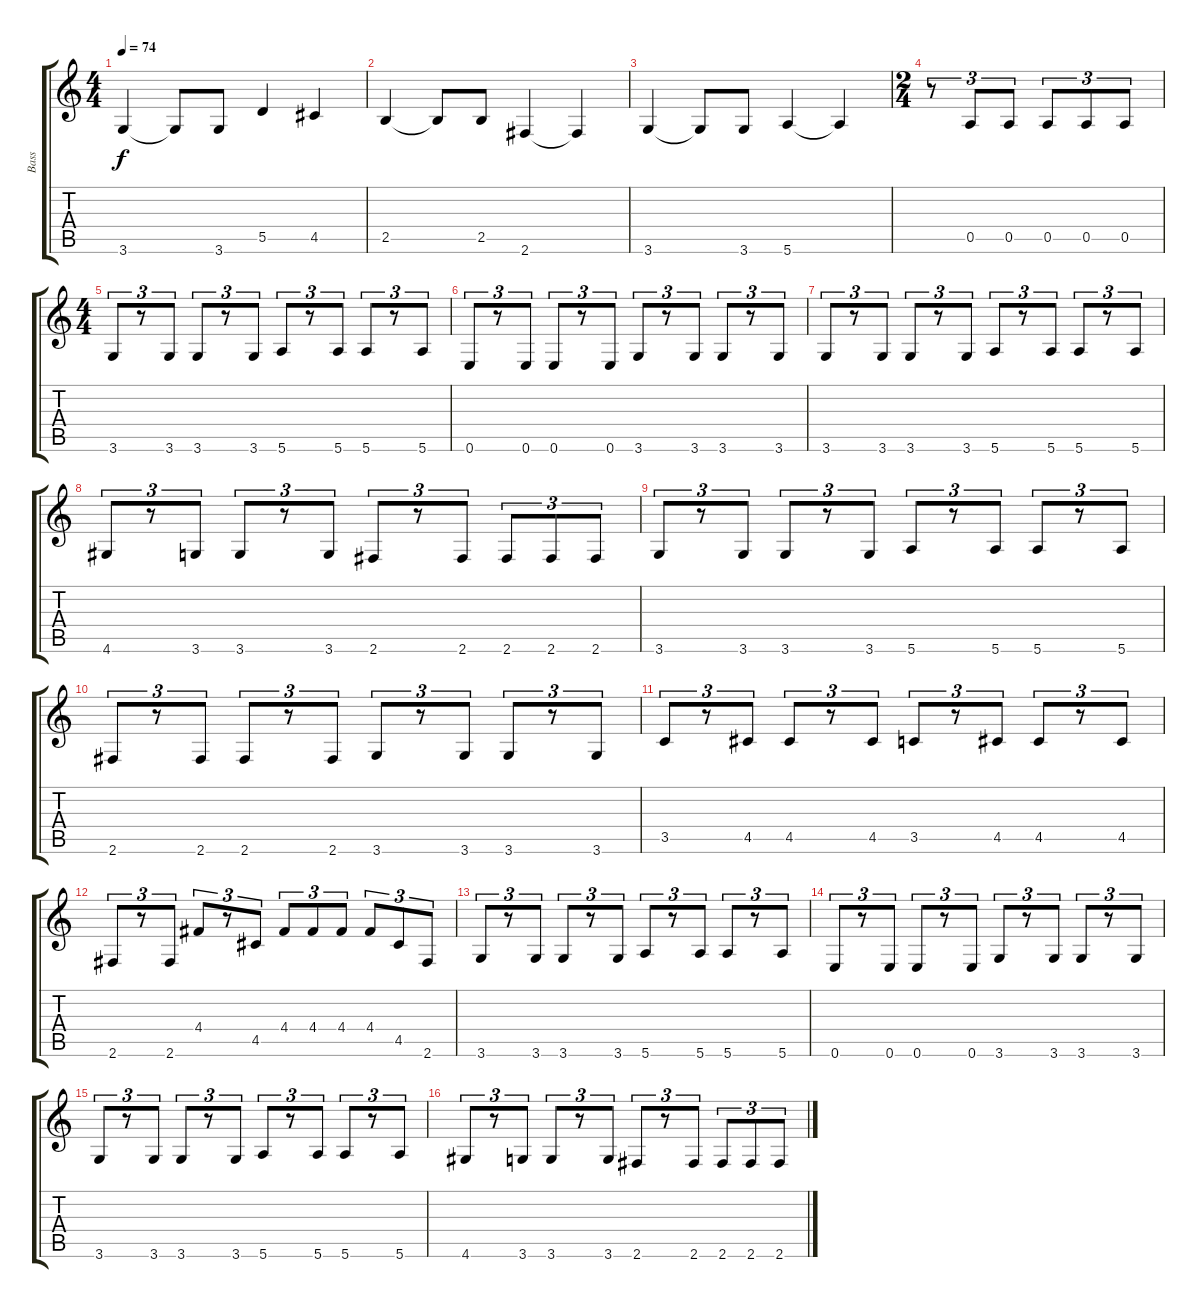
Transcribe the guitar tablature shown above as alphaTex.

\track ("Bass" "Bass") {instrument electricbassfinger}
\staff {score tabs}
\tuning (E4 B3 G3 D3 A2 E2) {hide}
\ts (4 4)
\tempo 74
\clef g2
\ks c
3.6.4{dy f} 3.6{t}.8 3.6.8 5.5.4 4.5.4 |
2.5.4 2.5{t}.8 2.5.8 2.6.4 2.6{t}.4 |
3.6.4 3.6{t}.8 3.6.8 5.6.4 5.6{t}.4 |
\ts (2 4)
r.8{tu (3 2)} 0.5.8{tu (3 2)} 0.5.8{tu (3 2)} 0.5.8{tu (3 2)} 0.5.8{tu (3 2)} 0.5.8{tu (3 2)} |
\ts (4 4)
3.6.8{tu (3 2)} r.8{tu (3 2)} 3.6.8{tu (3 2)} 3.6.8{tu (3 2)} r.8{tu (3 2)} 3.6.8{tu (3 2)} 5.6.8{tu (3 2)} r.8{tu (3 2)} 5.6.8{tu (3 2)} 5.6.8{tu (3 2)} r.8{tu (3 2)} 5.6.8{tu (3 2)} |
0.6.8{tu (3 2)} r.8{tu (3 2)} 0.6.8{tu (3 2)} 0.6.8{tu (3 2)} r.8{tu (3 2)} 0.6.8{tu (3 2)} 3.6.8{tu (3 2)} r.8{tu (3 2)} 3.6.8{tu (3 2)} 3.6.8{tu (3 2)} r.8{tu (3 2)} 3.6.8{tu (3 2)} |
3.6.8{tu (3 2)} r.8{tu (3 2)} 3.6.8{tu (3 2)} 3.6.8{tu (3 2)} r.8{tu (3 2)} 3.6.8{tu (3 2)} 5.6.8{tu (3 2)} r.8{tu (3 2)} 5.6.8{tu (3 2)} 5.6.8{tu (3 2)} r.8{tu (3 2)} 5.6.8{tu (3 2)} |
4.6.8{tu (3 2)} r.8{tu (3 2)} 3.6.8{tu (3 2)} 3.6.8{tu (3 2)} r.8{tu (3 2)} 3.6.8{tu (3 2)} 2.6.8{tu (3 2)} r.8{tu (3 2)} 2.6.8{tu (3 2)} 2.6.8{tu (3 2)} 2.6.8{tu (3 2)} 2.6.8{tu (3 2)} |
3.6.8{tu (3 2)} r.8{tu (3 2)} 3.6.8{tu (3 2)} 3.6.8{tu (3 2)} r.8{tu (3 2)} 3.6.8{tu (3 2)} 5.6.8{tu (3 2)} r.8{tu (3 2)} 5.6.8{tu (3 2)} 5.6.8{tu (3 2)} r.8{tu (3 2)} 5.6.8{tu (3 2)} |
2.6.8{tu (3 2)} r.8{tu (3 2)} 2.6.8{tu (3 2)} 2.6.8{tu (3 2)} r.8{tu (3 2)} 2.6.8{tu (3 2)} 3.6.8{tu (3 2)} r.8{tu (3 2)} 3.6.8{tu (3 2)} 3.6.8{tu (3 2)} r.8{tu (3 2)} 3.6.8{tu (3 2)} |
3.5.8{tu (3 2)} r.8{tu (3 2)} 4.5.8{tu (3 2)} 4.5.8{tu (3 2)} r.8{tu (3 2)} 4.5.8{tu (3 2)} 3.5.8{tu (3 2)} r.8{tu (3 2)} 4.5.8{tu (3 2)} 4.5.8{tu (3 2)} r.8{tu (3 2)} 4.5.8{tu (3 2)} |
2.6.8{tu (3 2)} r.8{tu (3 2)} 2.6.8{tu (3 2)} 4.4.8{tu (3 2)} r.8{tu (3 2)} 4.5.8{tu (3 2)} 4.4.8{tu (3 2)} 4.4.8{tu (3 2)} 4.4.8{tu (3 2)} 4.4.8{tu (3 2)} 4.5.8{tu (3 2)} 2.6.8{tu (3 2)} |
3.6.8{tu (3 2)} r.8{tu (3 2)} 3.6.8{tu (3 2)} 3.6.8{tu (3 2)} r.8{tu (3 2)} 3.6.8{tu (3 2)} 5.6.8{tu (3 2)} r.8{tu (3 2)} 5.6.8{tu (3 2)} 5.6.8{tu (3 2)} r.8{tu (3 2)} 5.6.8{tu (3 2)} |
0.6.8{tu (3 2)} r.8{tu (3 2)} 0.6.8{tu (3 2)} 0.6.8{tu (3 2) txt ""} r.8{tu (3 2)} 0.6.8{tu (3 2)} 3.6.8{tu (3 2)} r.8{tu (3 2)} 3.6.8{tu (3 2)} 3.6.8{tu (3 2)} r.8{tu (3 2)} 3.6.8{tu (3 2)} |
3.6.8{tu (3 2)} r.8{tu (3 2)} 3.6.8{tu (3 2)} 3.6.8{tu (3 2)} r.8{tu (3 2)} 3.6.8{tu (3 2)} 5.6.8{tu (3 2)} r.8{tu (3 2)} 5.6.8{tu (3 2)} 5.6.8{tu (3 2)} r.8{tu (3 2)} 5.6.8{tu (3 2)} |
4.6.8{tu (3 2)} r.8{tu (3 2)} 3.6.8{tu (3 2)} 3.6.8{tu (3 2)} r.8{tu (3 2)} 3.6.8{tu (3 2)} 2.6.8{tu (3 2)} r.8{tu (3 2)} 2.6.8{tu (3 2)} 2.6.8{tu (3 2)} 2.6.8{tu (3 2)} 2.6.8{tu (3 2)}
